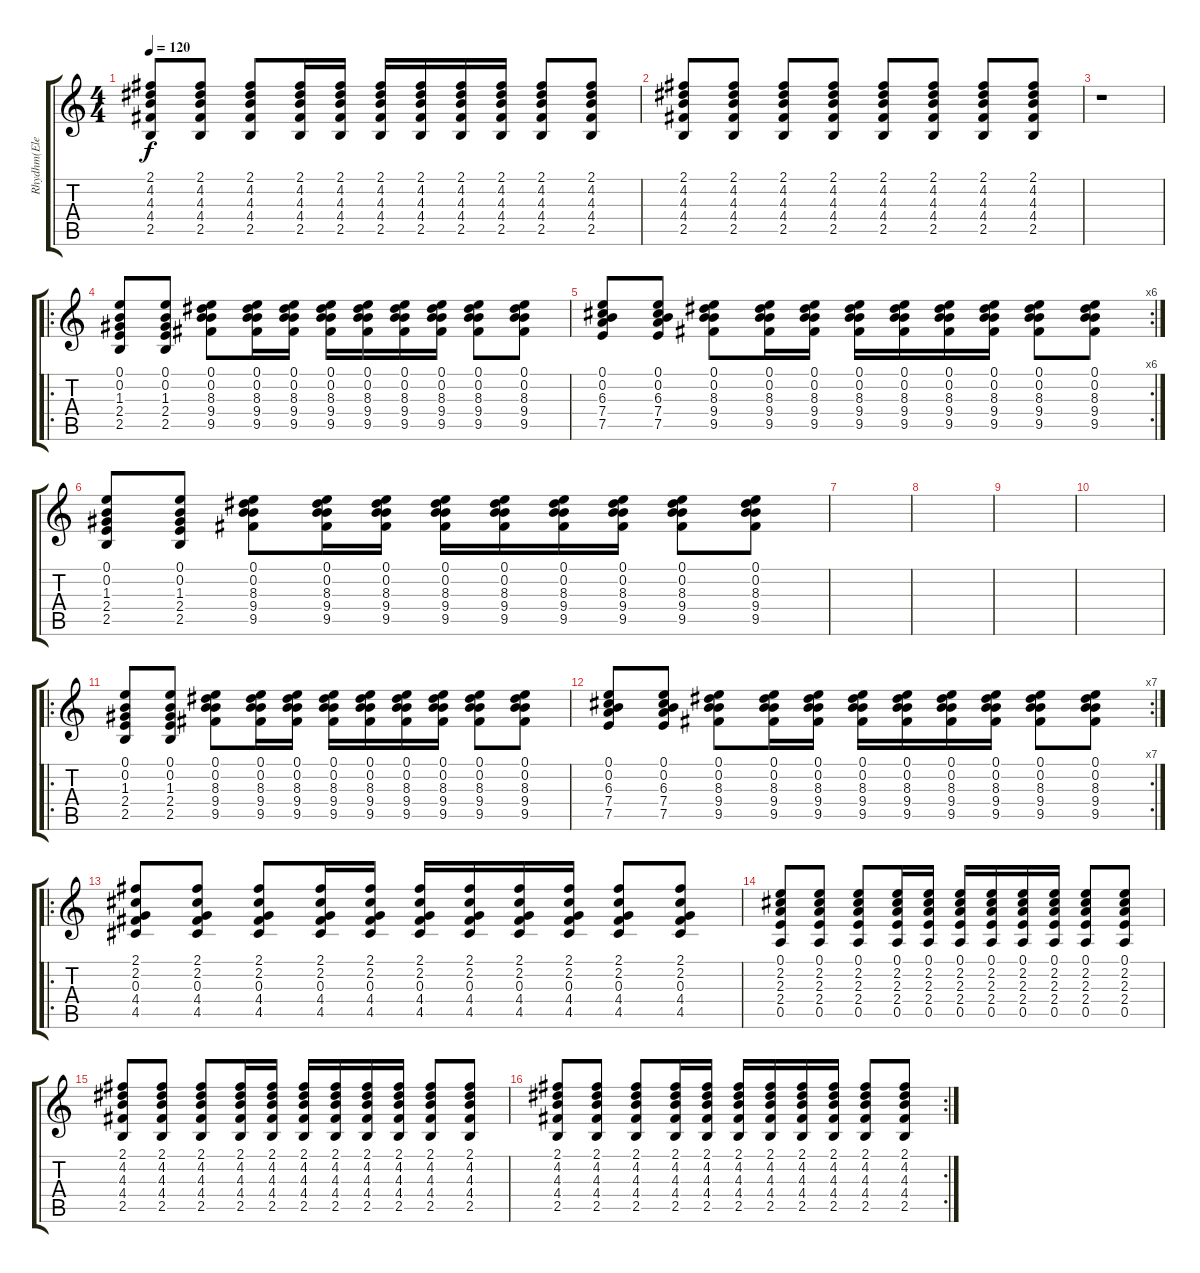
\track ("Rhydhm(Electric Guitar)" "Rhydhm(Ele") {instrument acousticguitarsteel}
\staff {score tabs}
\tuning (E4 B3 G3 D3 A2 E2) {hide}
\ts (4 4)
\tempo 120
\clef g2
\ks c
(2.1 4.2 4.3 4.4 2.5).8{dy f} (2.1 4.2 4.3 4.4 2.5).8 (2.1 4.2 4.3 4.4 2.5).8 (2.1 4.2 4.3 4.4 2.5).16 (2.1 4.2 4.3 4.4 2.5).16 (2.1 4.2 4.3 4.4 2.5).16 (2.1 4.2 4.3 4.4 2.5).16 (2.1 4.2 4.3 4.4 2.5).16 (2.1 4.2 4.3 4.4 2.5).16 (2.1 4.2 4.3 4.4 2.5).8 (2.1 4.2 4.3 4.4 2.5).8 |
(2.1 4.2 4.3 4.4 2.5).8 (2.1 4.2 4.3 4.4 2.5).8 (2.1 4.2 4.3 4.4 2.5).8 (2.1 4.2 4.3 4.4 2.5).8 (2.1 4.2 4.3 4.4 2.5).8 (2.1 4.2 4.3 4.4 2.5).8 (2.1 4.2 4.3 4.4 2.5).8 (2.1 4.2 4.3 4.4 2.5).8 |
r.1 |
\ro
(0.1 0.2 1.3 2.4 2.5).8 (0.1 0.2 1.3 2.4 2.5).8 (0.1 0.2 8.3 9.4 9.5).8 (0.1 0.2 8.3 9.4 9.5).16 (0.1 0.2 8.3 9.4 9.5).16 (0.1 0.2 8.3 9.4 9.5).16 (0.1 0.2 8.3 9.4 9.5).16 (0.1 0.2 8.3 9.4 9.5).16 (0.1 0.2 8.3 9.4 9.5).16 (0.1 0.2 8.3 9.4 9.5).8 (0.1 0.2 8.3 9.4 9.5).8 |
\rc 6
(0.1 0.2 6.3 7.4 7.5).8 (0.1 0.2 6.3 7.4 7.5).8 (0.1 0.2 8.3 9.4 9.5).8 (0.1 0.2 8.3 9.4 9.5).16 (0.1 0.2 8.3 9.4 9.5).16 (0.1 0.2 8.3 9.4 9.5).16 (0.1 0.2 8.3 9.4 9.5).16 (0.1 0.2 8.3 9.4 9.5).16 (0.1 0.2 8.3 9.4 9.5).16 (0.1 0.2 8.3 9.4 9.5).8 (0.1 0.2 8.3 9.4 9.5).8 |
(0.1 0.2 1.3 2.4 2.5).8 (0.1 0.2 1.3 2.4 2.5).8 (0.1 0.2 8.3 9.4 9.5).8 (0.1 0.2 8.3 9.4 9.5).16 (0.1 0.2 8.3 9.4 9.5).16 (0.1 0.2 8.3 9.4 9.5).16 (0.1 0.2 8.3 9.4 9.5).16 (0.1 0.2 8.3 9.4 9.5).16 (0.1 0.2 8.3 9.4 9.5).16 (0.1 0.2 8.3 9.4 9.5).8 (0.1 0.2 8.3 9.4 9.5).8 |
|
|
|
|
\ro
(0.1 0.2 1.3 2.4 2.5).8 (0.1 0.2 1.3 2.4 2.5).8 (0.1 0.2 8.3 9.4 9.5).8 (0.1 0.2 8.3 9.4 9.5).16 (0.1 0.2 8.3 9.4 9.5).16 (0.1 0.2 8.3 9.4 9.5).16 (0.1 0.2 8.3 9.4 9.5).16 (0.1 0.2 8.3 9.4 9.5).16 (0.1 0.2 8.3 9.4 9.5).16 (0.1 0.2 8.3 9.4 9.5).8 (0.1 0.2 8.3 9.4 9.5).8 |
\rc 7
(0.1 0.2 6.3 7.4 7.5).8 (0.1 0.2 6.3 7.4 7.5).8 (0.1 0.2 8.3 9.4 9.5).8 (0.1 0.2 8.3 9.4 9.5).16 (0.1 0.2 8.3 9.4 9.5).16 (0.1 0.2 8.3 9.4 9.5).16 (0.1 0.2 8.3 9.4 9.5).16 (0.1 0.2 8.3 9.4 9.5).16 (0.1 0.2 8.3 9.4 9.5).16 (0.1 0.2 8.3 9.4 9.5).8 (0.1 0.2 8.3 9.4 9.5).8 |
\ro
(2.1 2.2 0.3 4.4 4.5).8 (2.1 2.2 0.3 4.4 4.5).8 (2.1 2.2 0.3 4.4 4.5).8 (2.1 2.2 0.3 4.4 4.5).16 (2.1 2.2 0.3 4.4 4.5).16 (2.1 2.2 0.3 4.4 4.5).16 (2.1 2.2 0.3 4.4 4.5).16 (2.1 2.2 0.3 4.4 4.5).16 (2.1 2.2 0.3 4.4 4.5).16 (2.1 2.2 0.3 4.4 4.5).8 (2.1 2.2 0.3 4.4 4.5).8 |
(0.1 2.2 2.3 2.4 0.5).8 (0.1 2.2 2.3 2.4 0.5).8 (0.1 2.2 2.3 2.4 0.5).8 (0.1 2.2 2.3 2.4 0.5).16 (0.1 2.2 2.3 2.4 0.5).16 (0.1 2.2 2.3 2.4 0.5).16 (0.1 2.2 2.3 2.4 0.5).16 (0.1 2.2 2.3 2.4 0.5).16 (0.1 2.2 2.3 2.4 0.5).16 (0.1 2.2 2.3 2.4 0.5).8 (0.1 2.2 2.3 2.4 0.5).8 |
(2.1 4.2 4.3 4.4 2.5).8 (2.1 4.2 4.3 4.4 2.5).8 (2.1 4.2 4.3 4.4 2.5).8 (2.1 4.2 4.3 4.4 2.5).16 (2.1 4.2 4.3 4.4 2.5).16 (2.1 4.2 4.3 4.4 2.5).16 (2.1 4.2 4.3 4.4 2.5).16 (2.1 4.2 4.3 4.4 2.5).16 (2.1 4.2 4.3 4.4 2.5).16 (2.1 4.2 4.3 4.4 2.5).8 (2.1 4.2 4.3 4.4 2.5).8 |
\rc 2
(2.1 4.2 4.3 4.4 2.5).8 (2.1 4.2 4.3 4.4 2.5).8 (2.1 4.2 4.3 4.4 2.5).8 (2.1 4.2 4.3 4.4 2.5).16 (2.1 4.2 4.3 4.4 2.5).16 (2.1 4.2 4.3 4.4 2.5).16 (2.1 4.2 4.3 4.4 2.5).16 (2.1 4.2 4.3 4.4 2.5).16 (2.1 4.2 4.3 4.4 2.5).16 (2.1 4.2 4.3 4.4 2.5).8 (2.1 4.2 4.3 4.4 2.5).8
